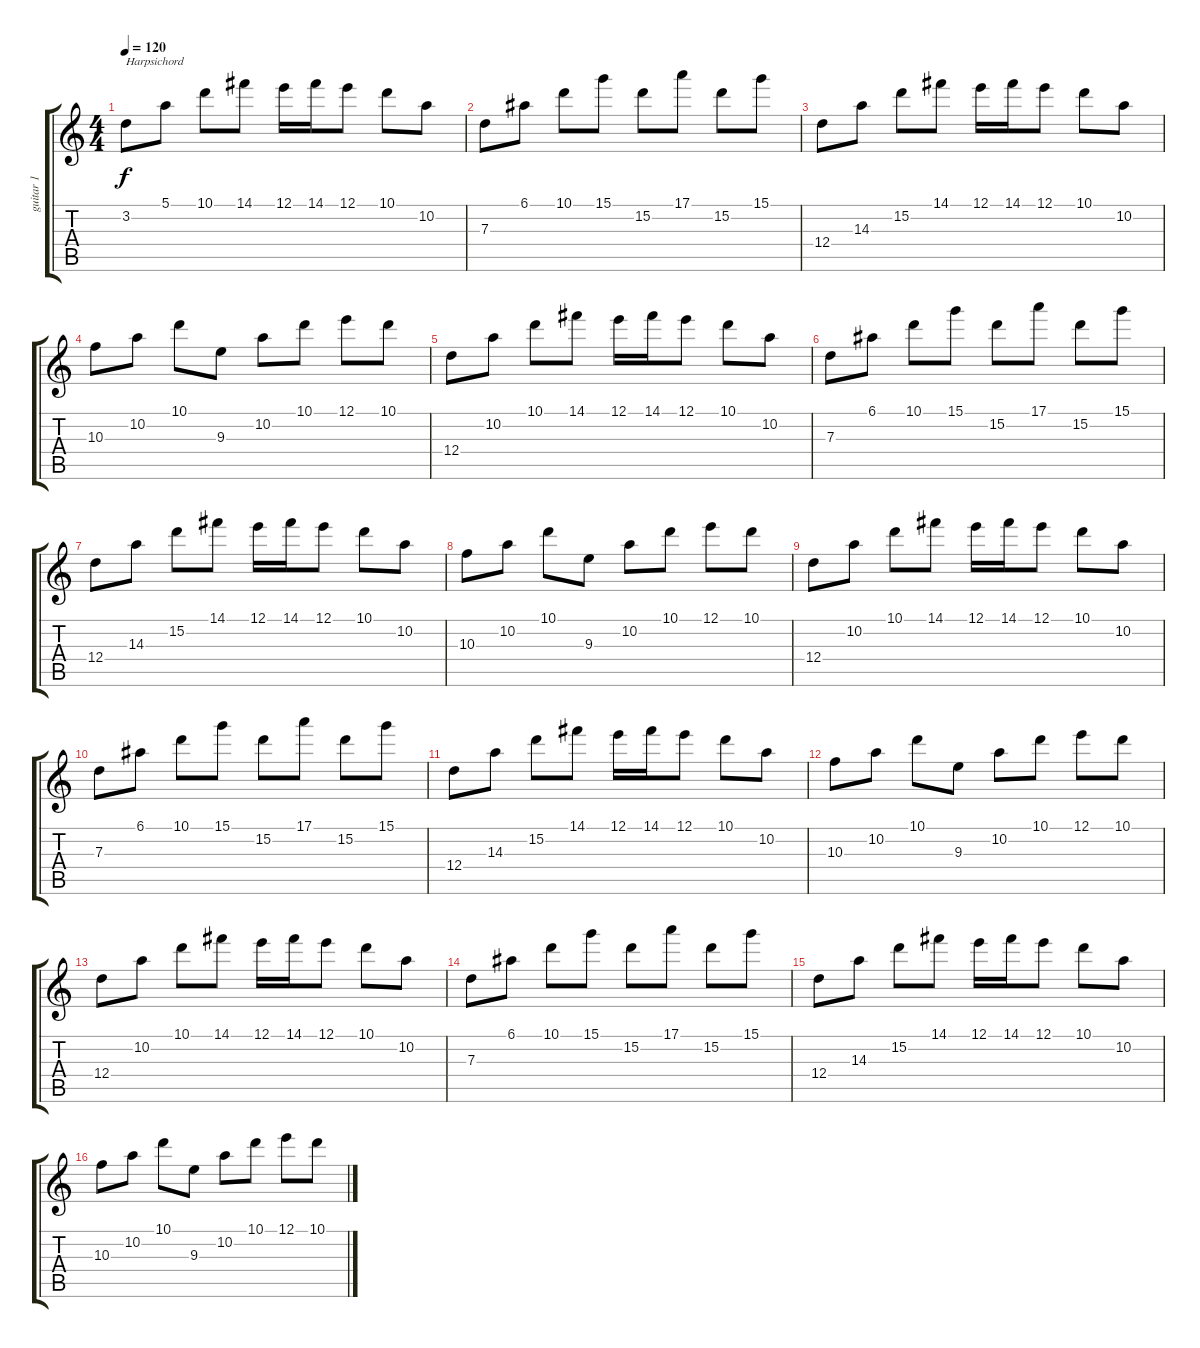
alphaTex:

\track ("guitar 1" "guitar 1") {instrument overdrivenguitar}
\staff {score tabs}
\tuning (E4 B3 G3 D3 A2 E2) {hide}
\ts (4 4)
\tempo 120
\clef g2
\ks c
3.2.8{txt "Harpsichord" dy f instrument harpsichord} 5.1.8 10.1.8 14.1.8 12.1.16 14.1.16 12.1.8 10.1.8 10.2.8 |
7.3.8 6.1.8 10.1.8 15.1.8 15.2.8 17.1.8 15.2.8 15.1.8 |
12.4.8 14.3.8 15.2.8 14.1.8 12.1.16 14.1.16 12.1.8 10.1.8 10.2.8 |
10.3.8 10.2.8 10.1.8 9.3.8 10.2.8 10.1.8 12.1.8 10.1.8 |
12.4.8 10.2.8 10.1.8 14.1.8 12.1.16 14.1.16 12.1.8 10.1.8 10.2.8 |
7.3.8 6.1.8 10.1.8 15.1.8 15.2.8 17.1.8 15.2.8 15.1.8 |
12.4.8 14.3.8 15.2.8 14.1.8 12.1.16 14.1.16 12.1.8 10.1.8 10.2.8 |
10.3.8 10.2.8 10.1.8 9.3.8 10.2.8 10.1.8 12.1.8 10.1.8 |
12.4.8 10.2.8 10.1.8 14.1.8 12.1.16 14.1.16 12.1.8 10.1.8 10.2.8 |
7.3.8 6.1.8 10.1.8 15.1.8 15.2.8 17.1.8 15.2.8 15.1.8 |
12.4.8 14.3.8 15.2.8 14.1.8 12.1.16 14.1.16 12.1.8 10.1.8 10.2.8 |
10.3.8 10.2.8 10.1.8 9.3.8 10.2.8 10.1.8 12.1.8 10.1.8 |
12.4.8 10.2.8 10.1.8 14.1.8 12.1.16 14.1.16 12.1.8 10.1.8 10.2.8 |
7.3.8 6.1.8 10.1.8 15.1.8 15.2.8 17.1.8 15.2.8 15.1.8 |
12.4.8 14.3.8 15.2.8 14.1.8 12.1.16 14.1.16 12.1.8 10.1.8 10.2.8 |
10.3.8 10.2.8 10.1.8 9.3.8 10.2.8 10.1.8 12.1.8 10.1.8
